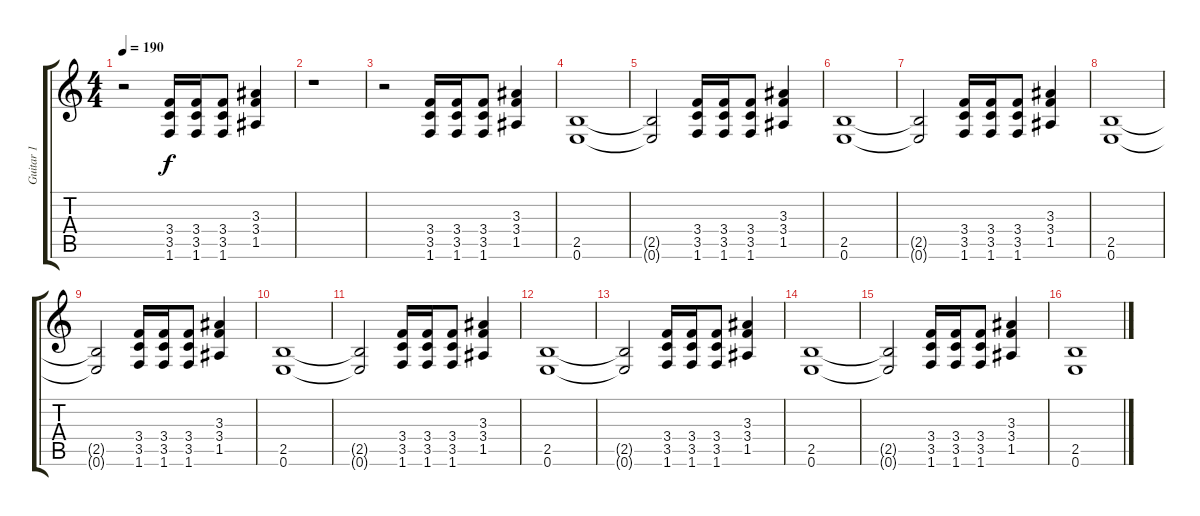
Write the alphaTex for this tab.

\track ("Guitar 1" "Guitar 1") {instrument distortionguitar}
\staff {score tabs}
\tuning (E4 B3 G3 D3 A2 E2) {hide}
\ts (4 4)
\tempo 190
\clef g2
\ks c
r.2{dy f} (3.4 3.5 1.6).16 (3.4 3.5 1.6).16 (3.4 3.5 1.6).8 (3.3 3.4 1.5).4 |
r.1 |
r.2 (3.4 3.5 1.6).16 (3.4 3.5 1.6).16 (3.4 3.5 1.6).8 (3.3 3.4 1.5).4 |
(2.5 0.6).1 |
(2.5{t} 0.6{t}).2 (3.4 3.5 1.6).16 (3.4 3.5 1.6).16 (3.4 3.5 1.6).8 (3.3 3.4 1.5).4 |
(2.5 0.6).1 |
(2.5{t} 0.6{t}).2 (3.4 3.5 1.6).16 (3.4 3.5 1.6).16 (3.4 3.5 1.6).8 (3.3 3.4 1.5).4 |
(2.5 0.6).1 |
(2.5{t} 0.6{t}).2 (3.4 3.5 1.6).16 (3.4 3.5 1.6).16 (3.4 3.5 1.6).8 (3.3 3.4 1.5).4 |
(2.5 0.6).1 |
(2.5{t} 0.6{t}).2 (3.4 3.5 1.6).16 (3.4 3.5 1.6).16 (3.4 3.5 1.6).8 (3.3 3.4 1.5).4 |
(2.5 0.6).1 |
(2.5{t} 0.6{t}).2 (3.4 3.5 1.6).16 (3.4 3.5 1.6).16 (3.4 3.5 1.6).8 (3.3 3.4 1.5).4 |
(2.5 0.6).1 |
(2.5{t} 0.6{t}).2 (3.4 3.5 1.6).16 (3.4 3.5 1.6).16 (3.4 3.5 1.6).8 (3.3 3.4 1.5).4 |
(2.5 0.6).1
